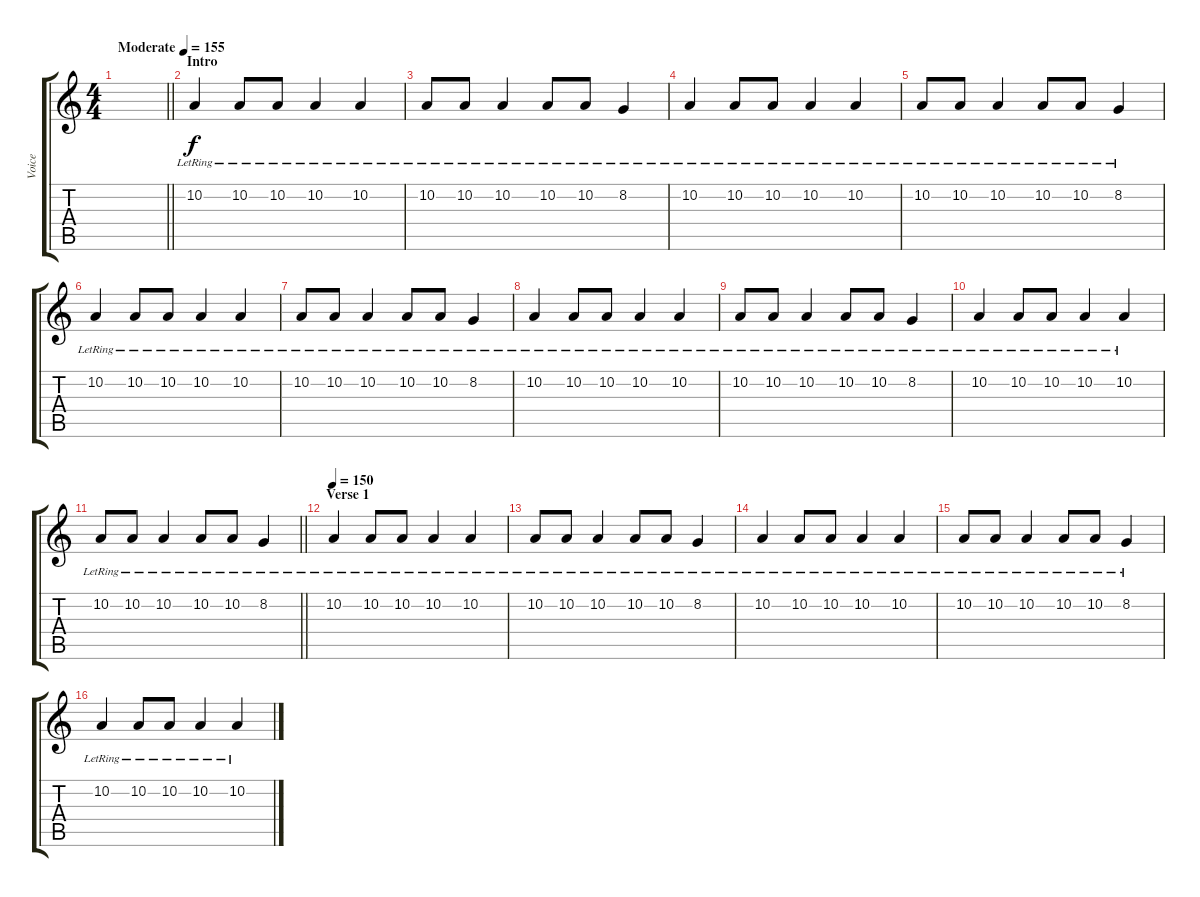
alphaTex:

\track ("Voice" "Voice") {instrument fx4atmosphere}
\staff {score tabs}
\tuning (E4 B3 G3 D3 A2 E2) {hide}
\ts (4 4)
\tempo (155 "Moderate")
\clef g2
\barLineRight lightlight
\ks c
|
\section ("" "Intro")
10.2{lr}.4 10.2{lr}.8 10.2{lr}.8 10.2{lr}.4 10.2{lr}.4 |
10.2{lr}.8 10.2{lr}.8 10.2{lr}.4 10.2{lr}.8 10.2{lr}.8 8.2{lr}.4 |
10.2{lr}.4 10.2{lr}.8 10.2{lr}.8 10.2{lr}.4 10.2{lr}.4 |
10.2{lr}.8 10.2{lr}.8 10.2{lr}.4 10.2{lr}.8 10.2{lr}.8 8.2{lr}.4 |
10.2{lr}.4 10.2{lr}.8 10.2{lr}.8 10.2{lr}.4 10.2{lr}.4 |
10.2{lr}.8 10.2{lr}.8 10.2{lr}.4 10.2{lr}.8 10.2{lr}.8 8.2{lr}.4 |
10.2{lr}.4 10.2{lr}.8 10.2{lr}.8 10.2{lr}.4 10.2{lr}.4 |
10.2{lr}.8 10.2{lr}.8 10.2{lr}.4 10.2{lr}.8 10.2{lr}.8 8.2{lr}.4 |
10.2{lr}.4 10.2{lr}.8 10.2{lr}.8 10.2{lr}.4 10.2{lr}.4 |
\barLineRight lightlight
10.2{lr}.8 10.2{lr}.8 10.2{lr}.4 10.2{lr}.8 10.2{lr}.8 8.2{lr}.4 |
\section ("" "Verse 1")
\tempo 150
10.2{lr}.4{volume 8 balance 5} 10.2{lr}.8 10.2{lr}.8 10.2{lr}.4 10.2{lr}.4 |
10.2{lr}.8 10.2{lr}.8 10.2{lr}.4 10.2{lr}.8 10.2{lr}.8 8.2{lr}.4 |
10.2{lr}.4 10.2{lr}.8 10.2{lr}.8 10.2{lr}.4 10.2{lr}.4 |
10.2{lr}.8 10.2{lr}.8 10.2{lr}.4 10.2{lr}.8 10.2{lr}.8 8.2{lr}.4 |
10.2{lr}.4 10.2{lr}.8 10.2{lr}.8 10.2{lr}.4 10.2{lr}.4
